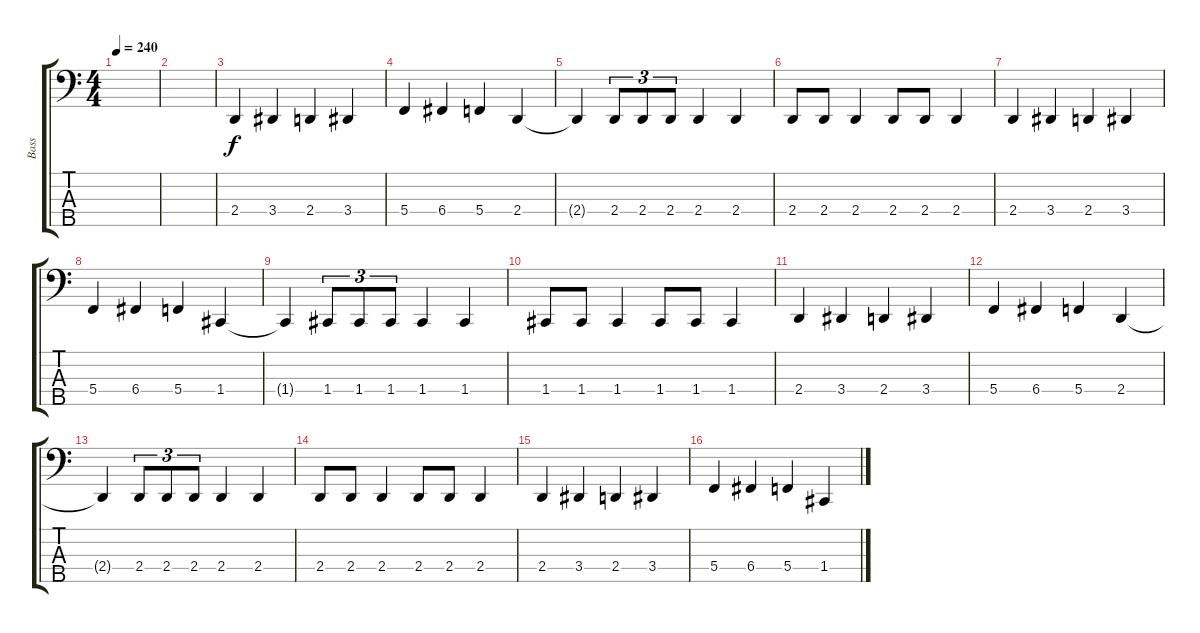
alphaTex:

\track ("Bass" "Bass") {instrument electricbassfinger}
\staff {score tabs}
\tuning (F2 C2 G1 C1 G0) {hide}
\ts (4 4)
\tempo 240
\clef f4
\ks c
|
|
2.4.4 3.4.4 2.4.4 3.4.4 |
5.4.4 6.4.4 5.4.4 2.4.4 |
2.4{t}.4 2.4.8{tu (3 2)} 2.4.8{tu (3 2)} 2.4.8{tu (3 2)} 2.4.4 2.4.4 |
2.4.8 2.4.8 2.4.4 2.4.8 2.4.8 2.4.4 |
2.4.4 3.4.4 2.4.4 3.4.4 |
5.4.4 6.4.4 5.4.4 1.4.4 |
1.4{t}.4 1.4.8{tu (3 2)} 1.4.8{tu (3 2)} 1.4.8{tu (3 2)} 1.4.4 1.4.4 |
1.4.8 1.4.8 1.4.4 1.4.8 1.4.8 1.4.4 |
2.4.4 3.4.4 2.4.4 3.4.4 |
5.4.4 6.4.4 5.4.4 2.4.4 |
2.4{t}.4 2.4.8{tu (3 2)} 2.4.8{tu (3 2)} 2.4.8{tu (3 2)} 2.4.4 2.4.4 |
2.4.8 2.4.8 2.4.4 2.4.8 2.4.8 2.4.4 |
2.4.4 3.4.4 2.4.4 3.4.4 |
5.4.4 6.4.4 5.4.4 1.4.4
